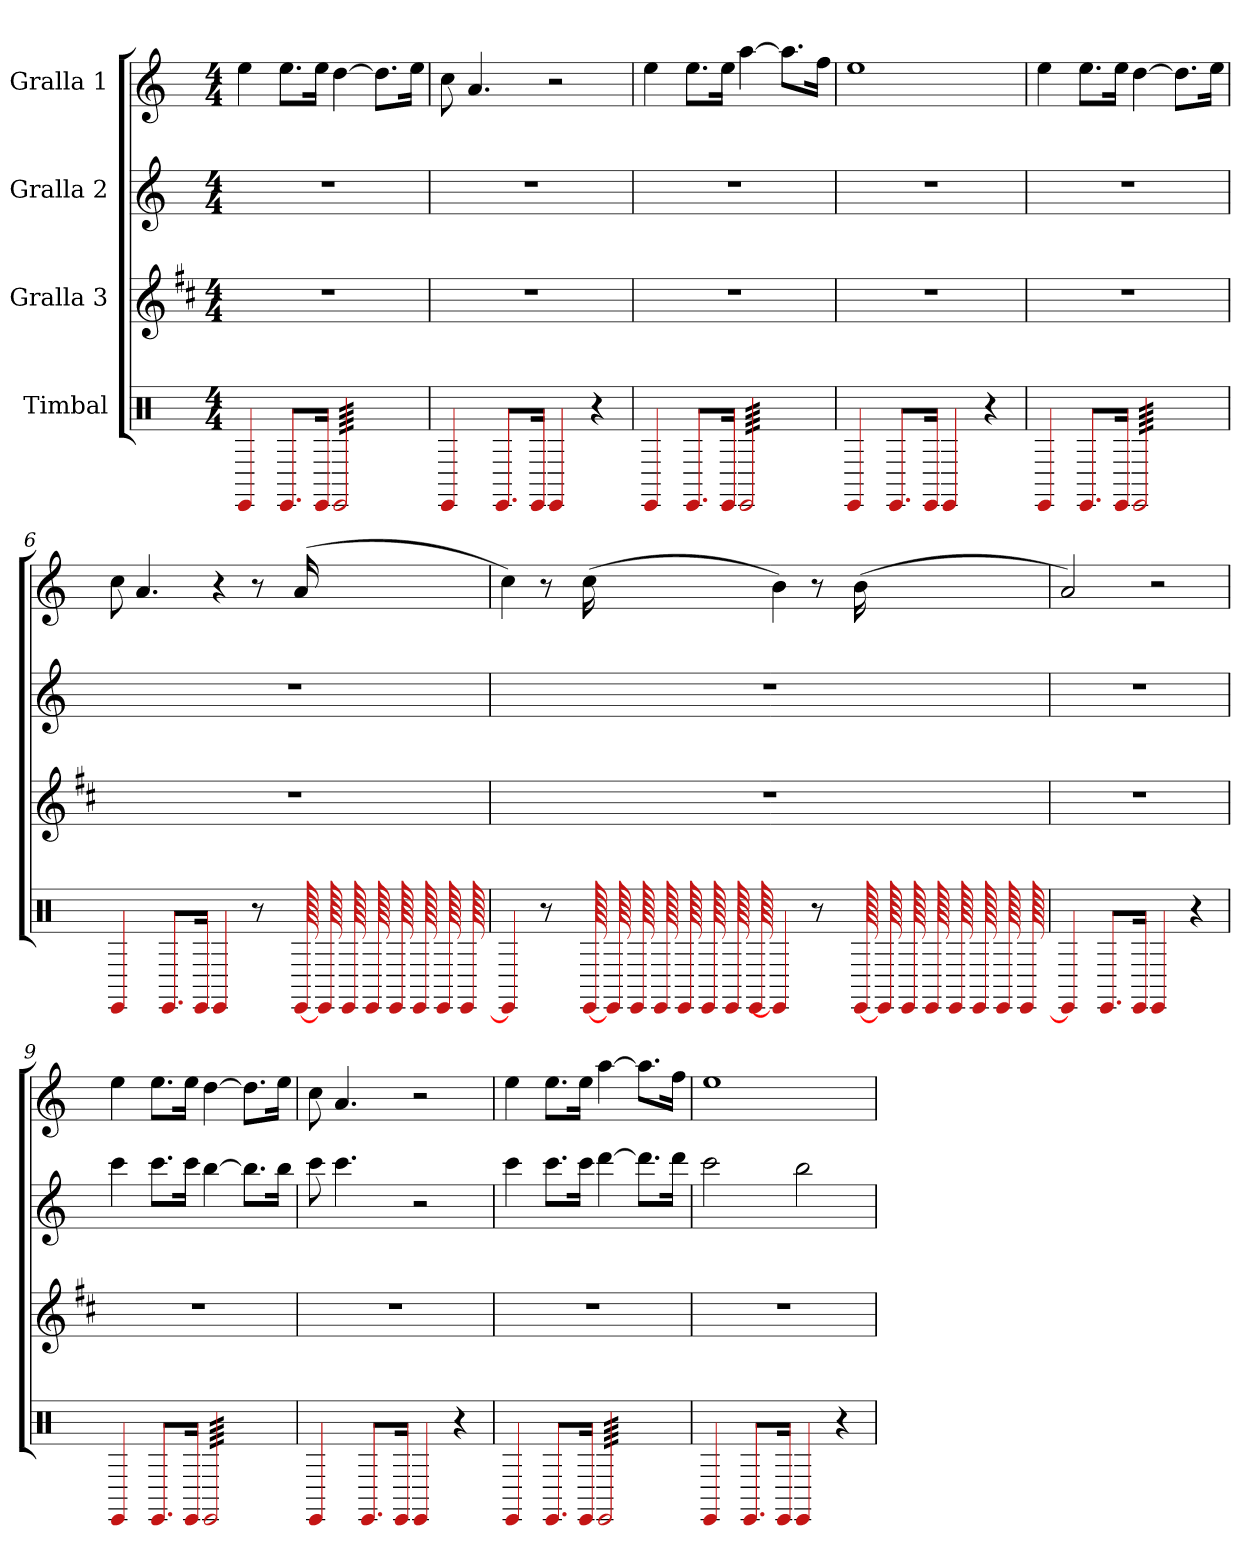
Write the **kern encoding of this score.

**kern	**kern	**kern	**kern
*part4	*part3	*part2	*part1
*staff4	*staff3	*staff2	*staff1
*I"Timbal	*I"Gralla 3	*I"Gralla 2	*I"Gralla 1
*clefX	*clefG2	*clefG2	*clefG2
*ITrd14c24	*ITrd1c2	*ITrd8c14	*
*k[]	*k[]	*k[]	*k[]
*M4/4	*M4/4	*M4/4	*M4/4
=1	=1	=1	=1
4EE/	1r	1r	4ee\
8.EE/L	.	.	8.ee\L
16EE/Jk	.	.	16ee\Jk
*tremolo	*	*	*
64EE/LLLL	.	.	[4dd\
64EE/	.	.	.
64EE/	.	.	.
64EE/	.	.	.
64EE/	.	.	.
64EE/	.	.	.
64EE/	.	.	.
64EE/	.	.	.
64EE/	.	.	.
64EE/	.	.	.
64EE/	.	.	.
64EE/	.	.	.
64EE/	.	.	.
64EE/	.	.	.
64EE/	.	.	.
64EE/	.	.	.
64EE/	.	.	8.dd\L]
64EE/	.	.	.
64EE/	.	.	.
64EE/	.	.	.
64EE/	.	.	.
64EE/	.	.	.
64EE/	.	.	.
64EE/	.	.	.
64EE/	.	.	.
64EE/	.	.	.
64EE/	.	.	.
64EE/	.	.	.
64EE/	.	.	16ee\Jk
64EE/	.	.	.
64EE/	.	.	.
64EE/JJJJ	.	.	.
*Xtremolo	*	*	*
=2	=2	=2	=2
4EE/	1r	1r	8cc\
.	.	.	4.a/
8.EE/L	.	.	.
16EE/Jk	.	.	.
4EE/	.	.	2r
4r	.	.	.
=3	=3	=3	=3
4EE/	1r	1r	4ee\
8.EE/L	.	.	8.ee\L
16EE/Jk	.	.	16ee\Jk
*tremolo	*	*	*
64EE/LLLL	.	.	[4aa\
64EE/	.	.	.
64EE/	.	.	.
64EE/	.	.	.
64EE/	.	.	.
64EE/	.	.	.
64EE/	.	.	.
64EE/	.	.	.
64EE/	.	.	.
64EE/	.	.	.
64EE/	.	.	.
64EE/	.	.	.
64EE/	.	.	.
64EE/	.	.	.
64EE/	.	.	.
64EE/	.	.	.
64EE/	.	.	8.aa\L]
64EE/	.	.	.
64EE/	.	.	.
64EE/	.	.	.
64EE/	.	.	.
64EE/	.	.	.
64EE/	.	.	.
64EE/	.	.	.
64EE/	.	.	.
64EE/	.	.	.
64EE/	.	.	.
64EE/	.	.	.
64EE/	.	.	16ff\Jk
64EE/	.	.	.
64EE/	.	.	.
64EE/JJJJ	.	.	.
*Xtremolo	*	*	*
=4	=4	=4	=4
4EE/	1r	1r	1ee
8.EE/L	.	.	.
16EE/Jk	.	.	.
4EE/	.	.	.
4r	.	.	.
=5	=5	=5	=5
4EE/	1r	1r	4ee\
8.EE/L	.	.	8.ee\L
16EE/Jk	.	.	16ee\Jk
*tremolo	*	*	*
64EE/LLLL	.	.	[4dd\
64EE/	.	.	.
64EE/	.	.	.
64EE/	.	.	.
64EE/	.	.	.
64EE/	.	.	.
64EE/	.	.	.
64EE/	.	.	.
64EE/	.	.	.
64EE/	.	.	.
64EE/	.	.	.
64EE/	.	.	.
64EE/	.	.	.
64EE/	.	.	.
64EE/	.	.	.
64EE/	.	.	.
64EE/	.	.	8.dd\L]
64EE/	.	.	.
64EE/	.	.	.
64EE/	.	.	.
64EE/	.	.	.
64EE/	.	.	.
64EE/	.	.	.
64EE/	.	.	.
64EE/	.	.	.
64EE/	.	.	.
64EE/	.	.	.
64EE/	.	.	.
64EE/	.	.	16ee\Jk
64EE/	.	.	.
64EE/	.	.	.
64EE/JJJJ	.	.	.
*Xtremolo	*	*	*
!!LO:LB:g=z
=6	=6	=6	=6
4EE/	1r	1r	8cc\
.	.	.	4.a/
8.EE/L	.	.	.
16EE/Jk	.	.	.
4EE/	.	.	4r
8r	.	.	8r
16ryy	.	.	16ryy
*tremolo	*	*	*
[128EE/	.	.	(<16a/
128EE/	.	.	.
128EE/	.	.	.
128EE/	.	.	.
128EE/	.	.	.
128EE/	.	.	.
128EE/	.	.	.
128EE/	.	.	.
*Xtremolo	*	*	*
=7	=7	=7	=7
4EE/]	1r	1r	4cc\)
8r	.	.	8r
16ryy	.	.	16ryy
*tremolo	*	*	*
[128EE/	.	.	(>16cc\
128EE/	.	.	.
128EE/	.	.	.
128EE/	.	.	.
128EE/	.	.	.
128EE/	.	.	.
128EE/	.	.	.
128EE/	.	.	.
*Xtremolo	*	*	*
4EE/]	.	.	4b\)
8r	.	.	8r
16ryy	.	.	16ryy
*tremolo	*	*	*
[128EE/	.	.	(>16b\
128EE/	.	.	.
128EE/	.	.	.
128EE/	.	.	.
128EE/	.	.	.
128EE/	.	.	.
128EE/	.	.	.
128EE/	.	.	.
*Xtremolo	*	*	*
=8	=8	=8	=8
4EE/]	1r	1r	2a/)
8.EE/L	.	.	.
16EE/Jk	.	.	.
4EE/	.	.	2r
4r	.	.	.
=9	=9	=9	=9
4EE/	1r	4cc\	4ee\
8.EE/L	.	8.cc\L	8.ee\L
16EE/Jk	.	16cc\Jk	16ee\Jk
*tremolo	*	*	*
64EE/LLLL	.	[4b\	[4dd\
64EE/	.	.	.
64EE/	.	.	.
64EE/	.	.	.
64EE/	.	.	.
64EE/	.	.	.
64EE/	.	.	.
64EE/	.	.	.
64EE/	.	.	.
64EE/	.	.	.
64EE/	.	.	.
64EE/	.	.	.
64EE/	.	.	.
64EE/	.	.	.
64EE/	.	.	.
64EE/	.	.	.
64EE/	.	8.b\L]	8.dd\L]
64EE/	.	.	.
64EE/	.	.	.
64EE/	.	.	.
64EE/	.	.	.
64EE/	.	.	.
64EE/	.	.	.
64EE/	.	.	.
64EE/	.	.	.
64EE/	.	.	.
64EE/	.	.	.
64EE/	.	.	.
64EE/	.	16b\Jk	16ee\Jk
64EE/	.	.	.
64EE/	.	.	.
64EE/JJJJ	.	.	.
*Xtremolo	*	*	*
=10	=10	=10	=10
4EE/	1r	8cc\	8cc\
.	.	4.cc\	4.a/
8.EE/L	.	.	.
16EE/Jk	.	.	.
4EE/	.	2r	2r
4r	.	.	.
!!LO:LB:g=z
=11	=11	=11	=11
4EE/	1r	4cc\	4ee\
8.EE/L	.	8.cc\L	8.ee\L
16EE/Jk	.	16cc\Jk	16ee\Jk
*tremolo	*	*	*
64EE/LLLL	.	[4dd\	[4aa\
64EE/	.	.	.
64EE/	.	.	.
64EE/	.	.	.
64EE/	.	.	.
64EE/	.	.	.
64EE/	.	.	.
64EE/	.	.	.
64EE/	.	.	.
64EE/	.	.	.
64EE/	.	.	.
64EE/	.	.	.
64EE/	.	.	.
64EE/	.	.	.
64EE/	.	.	.
64EE/	.	.	.
64EE/	.	8.dd\L]	8.aa\L]
64EE/	.	.	.
64EE/	.	.	.
64EE/	.	.	.
64EE/	.	.	.
64EE/	.	.	.
64EE/	.	.	.
64EE/	.	.	.
64EE/	.	.	.
64EE/	.	.	.
64EE/	.	.	.
64EE/	.	.	.
64EE/	.	16dd\Jk	16ff\Jk
64EE/	.	.	.
64EE/	.	.	.
64EE/JJJJ	.	.	.
*Xtremolo	*	*	*
=12	=12	=12	=12
4EE/	1r	2cc\	1ee
8.EE/L	.	.	.
16EE/Jk	.	.	.
4EE/	.	2b\	.
4r	.	.	.
=	=	=	=
*-	*-	*-	*-
